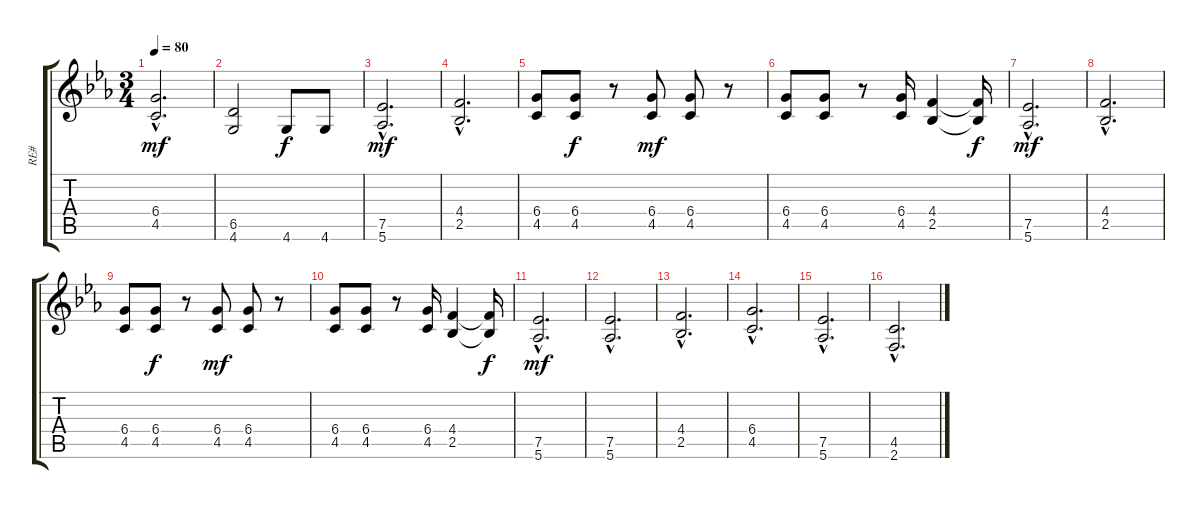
\track ("RE#" "RE#") {instrument overdrivenguitar}
\staff {score tabs}
\tuning (Eb4 Bb3 Gb3 Db3 Ab2 Eb2) {hide}
\ts (3 4)
\tempo 80
\clef g2
\ks eb
(6.4{hac} 4.5{hac}).2{d dy mf} |
(6.5 4.6).2 4.6.8{dy f} 4.6.8 |
(7.5{hac} 5.6{hac}).2{d dy mf} |
(4.4{hac} 2.5{hac}).2{d} |
(6.4 4.5).8 (6.4 4.5).8{dy f} r.8 (6.4 4.5).8{dy mf} (6.4 4.5).8 r.8 |
(6.4 4.5).8 (6.4 4.5).8 r.8 (6.4 4.5).16 (4.4 2.5).4 (4.4{t} 2.5{t}).16{dy f} |
(7.5{hac} 5.6{hac}).2{d dy mf} |
(4.4{hac} 2.5{hac}).2{d} |
(6.4 4.5).8 (6.4 4.5).8{dy f} r.8 (6.4 4.5).8{dy mf} (6.4 4.5).8 r.8 |
(6.4 4.5).8 (6.4 4.5).8 r.8 (6.4 4.5).16 (4.4 2.5).4 (4.4{t} 2.5{t}).16{dy f} |
(7.5{hac} 5.6{hac}).2{d dy mf} |
(7.5{hac} 5.6{hac}).2{d} |
(4.4{hac} 2.5{hac}).2{d} |
(6.4{hac} 4.5{hac}).2{d} |
(7.5{hac} 5.6{hac}).2{d} |
(4.5{hac} 2.6{hac}).2{d}
